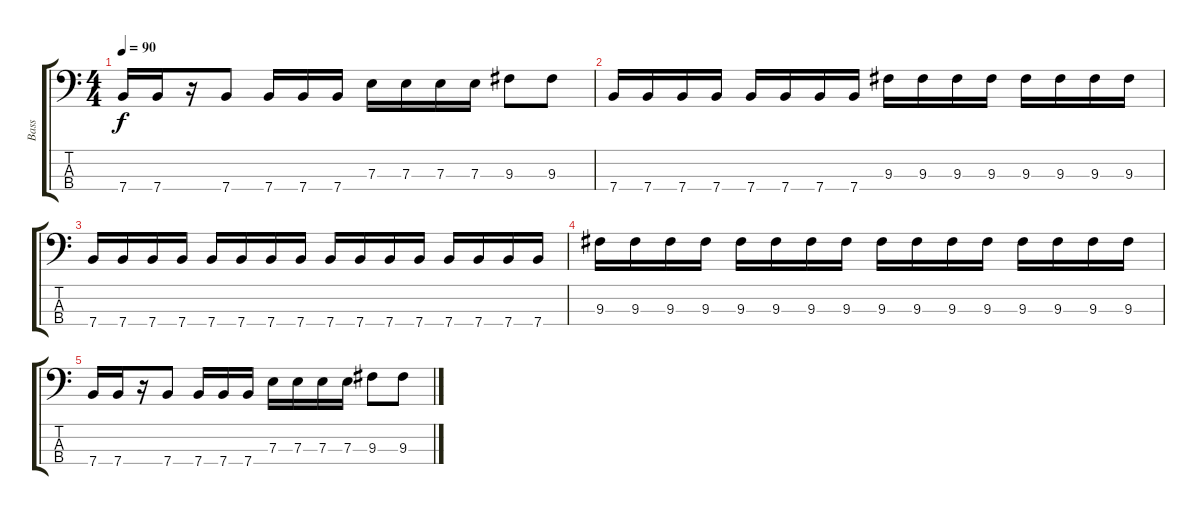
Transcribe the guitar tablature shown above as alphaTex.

\track ("Bass" "Bass") {instrument slapbass1}
\staff {score tabs}
\tuning (G2 D2 A1 E1) {hide}
\ts (4 4)
\tempo 90
\clef f4
\ks c
7.4.16{dy f} 7.4.16 r.16 7.4.8 7.4.16 7.4.16 7.4.16 7.3.16 7.3.16 7.3.16 7.3.16 9.3.8 9.3.8 |
7.4.16 7.4.16 7.4.16 7.4.16 7.4.16 7.4.16 7.4.16 7.4.16 9.3.16 9.3.16 9.3.16 9.3.16 9.3.16 9.3.16 9.3.16 9.3.16 |
7.4.16 7.4.16 7.4.16 7.4.16 7.4.16 7.4.16 7.4.16 7.4.16 7.4.16 7.4.16 7.4.16 7.4.16 7.4.16 7.4.16 7.4.16 7.4.16 |
9.3.16 9.3.16 9.3.16 9.3.16 9.3.16 9.3.16 9.3.16 9.3.16 9.3.16 9.3.16 9.3.16 9.3.16 9.3.16 9.3.16 9.3.16 9.3.16 |
7.4.16 7.4.16 r.16 7.4.8 7.4.16 7.4.16 7.4.16 7.3.16 7.3.16 7.3.16 7.3.16 9.3.8 9.3.8
